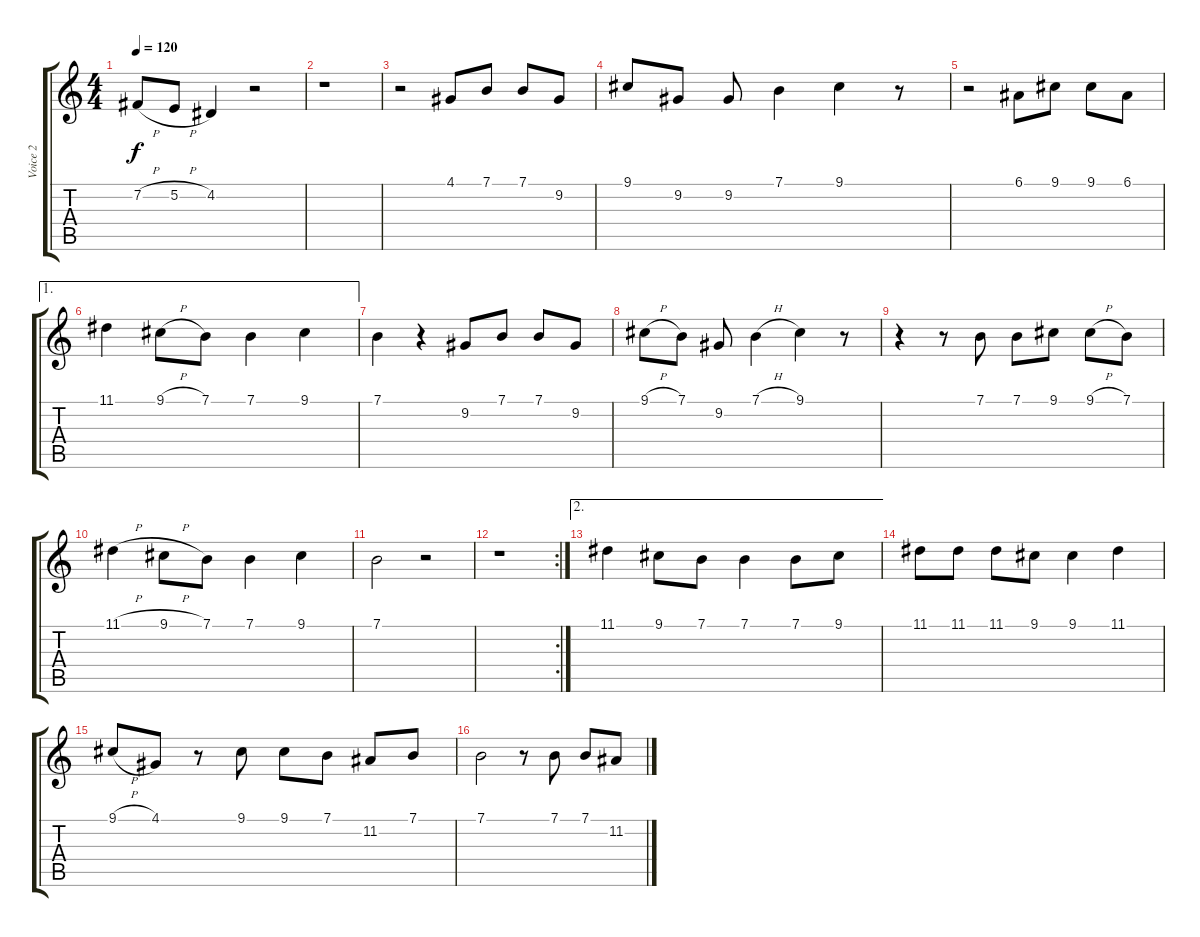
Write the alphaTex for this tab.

\track ("Voice 2" "Voice 2") {instrument lead6voice}
\staff {score tabs}
\tuning (E4 B3 G3 D3 A2 E2) {hide}
\ts (4 4)
\tempo 120
\clef g2
\ks c
7.2{h}.8{dy f} 5.2{h}.8 4.2.4 r.2 |
r.1 |
r.2 4.1.8 7.1.8 7.1.8 9.2.8 |
9.1.8 9.2.8 9.2.8 7.1.4 9.1.4 r.8 |
r.2 6.1.8 9.1.8 9.1.8 6.1.8 |
\ae 1
11.1.4 9.1{h}.8 7.1.8 7.1.4 9.1.4 |
7.1.4 r.4 9.2.8 7.1.8 7.1.8 9.2.8 |
9.1{h}.8 7.1.8 9.2.8 7.1{h}.4 9.1.4 r.8 |
r.4 r.8 7.1.8 7.1.8 9.1.8 9.1{h}.8 7.1.8 |
11.1{h}.4 9.1{h}.8 7.1.8 7.1.4 9.1.4 |
7.1.2 r.2 |
\rc 2
r.1 |
\ae 2
11.1.4 9.1.8 7.1.8 7.1.4 7.1.8 9.1.8 |
11.1.8 11.1.8 11.1.8 9.1.8 9.1.4 11.1.4 |
9.1{h}.8 4.1.8 r.8 9.1.8 9.1.8 7.1.8 11.2.8 7.1.8 |
7.1.2 r.8 7.1.8 7.1.8 11.2.8
